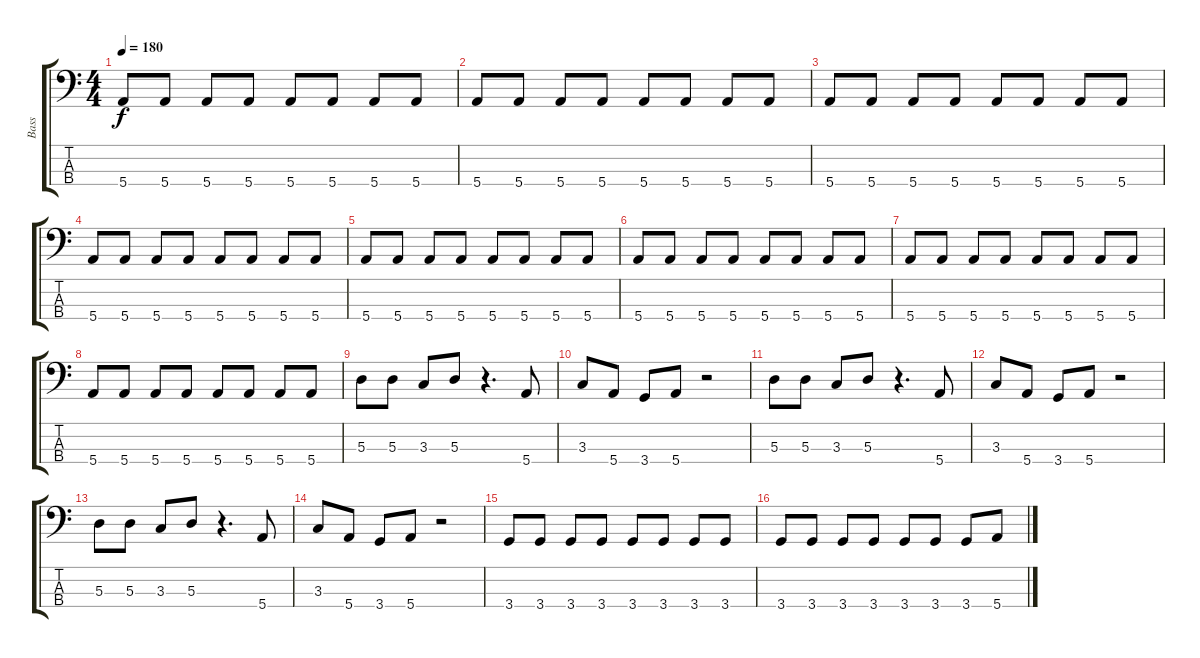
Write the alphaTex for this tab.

\track ("Bass" "Bass") {instrument slapbass1}
\staff {score tabs}
\tuning (G2 D2 A1 E1) {hide}
\ts (4 4)
\tempo 180
\clef f4
\ks c
5.4.8{dy f} 5.4.8 5.4.8 5.4.8 5.4.8 5.4.8 5.4.8 5.4.8 |
5.4.8 5.4.8 5.4.8 5.4.8 5.4.8 5.4.8 5.4.8 5.4.8 |
5.4.8 5.4.8 5.4.8 5.4.8 5.4.8 5.4.8 5.4.8 5.4.8 |
5.4.8 5.4.8 5.4.8 5.4.8 5.4.8 5.4.8 5.4.8 5.4.8 |
5.4.8 5.4.8 5.4.8 5.4.8 5.4.8 5.4.8 5.4.8 5.4.8 |
5.4.8 5.4.8 5.4.8 5.4.8 5.4.8 5.4.8 5.4.8 5.4.8 |
5.4.8 5.4.8 5.4.8 5.4.8 5.4.8 5.4.8 5.4.8 5.4.8 |
5.4.8 5.4.8 5.4.8 5.4.8 5.4.8 5.4.8 5.4.8 5.4.8 |
5.3.8 5.3.8 3.3.8 5.3.8 r.4{d} 5.4.8 |
3.3.8 5.4.8 3.4.8 5.4.8 r.2 |
5.3.8 5.3.8 3.3.8 5.3.8 r.4{d} 5.4.8 |
3.3.8 5.4.8 3.4.8 5.4.8 r.2 |
5.3.8 5.3.8 3.3.8 5.3.8 r.4{d} 5.4.8 |
3.3.8 5.4.8 3.4.8 5.4.8 r.2 |
3.4.8 3.4.8 3.4.8 3.4.8 3.4.8 3.4.8 3.4.8 3.4.8 |
3.4.8 3.4.8 3.4.8 3.4.8 3.4.8 3.4.8 3.4.8 5.4.8
